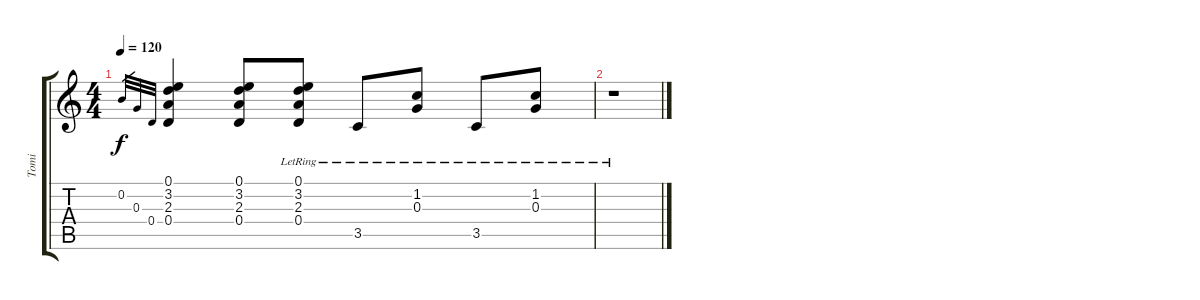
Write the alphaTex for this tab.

\track ("Tomi" "Tomi") {instrument acousticguitarsteel}
\staff {score tabs}
\tuning (E4 B3 G3 D3 A2 E2) {hide}
\ts (4 4)
\tempo 120
\clef g2
\ks c
0.2.32{gr dy f} 0.3.32{gr} 0.4.32{gr} (0.1 3.2 2.3 0.4).4{volume 0} (0.1 3.2 2.3 0.4).8 (0.1 3.2{lr} 2.3{lr} 0.4{lr}).8 3.5{lr}.8 (1.2{lr} 0.3{lr}).8 3.5{lr}.8 (1.2{lr} 0.3{lr}).8 |
r.1
